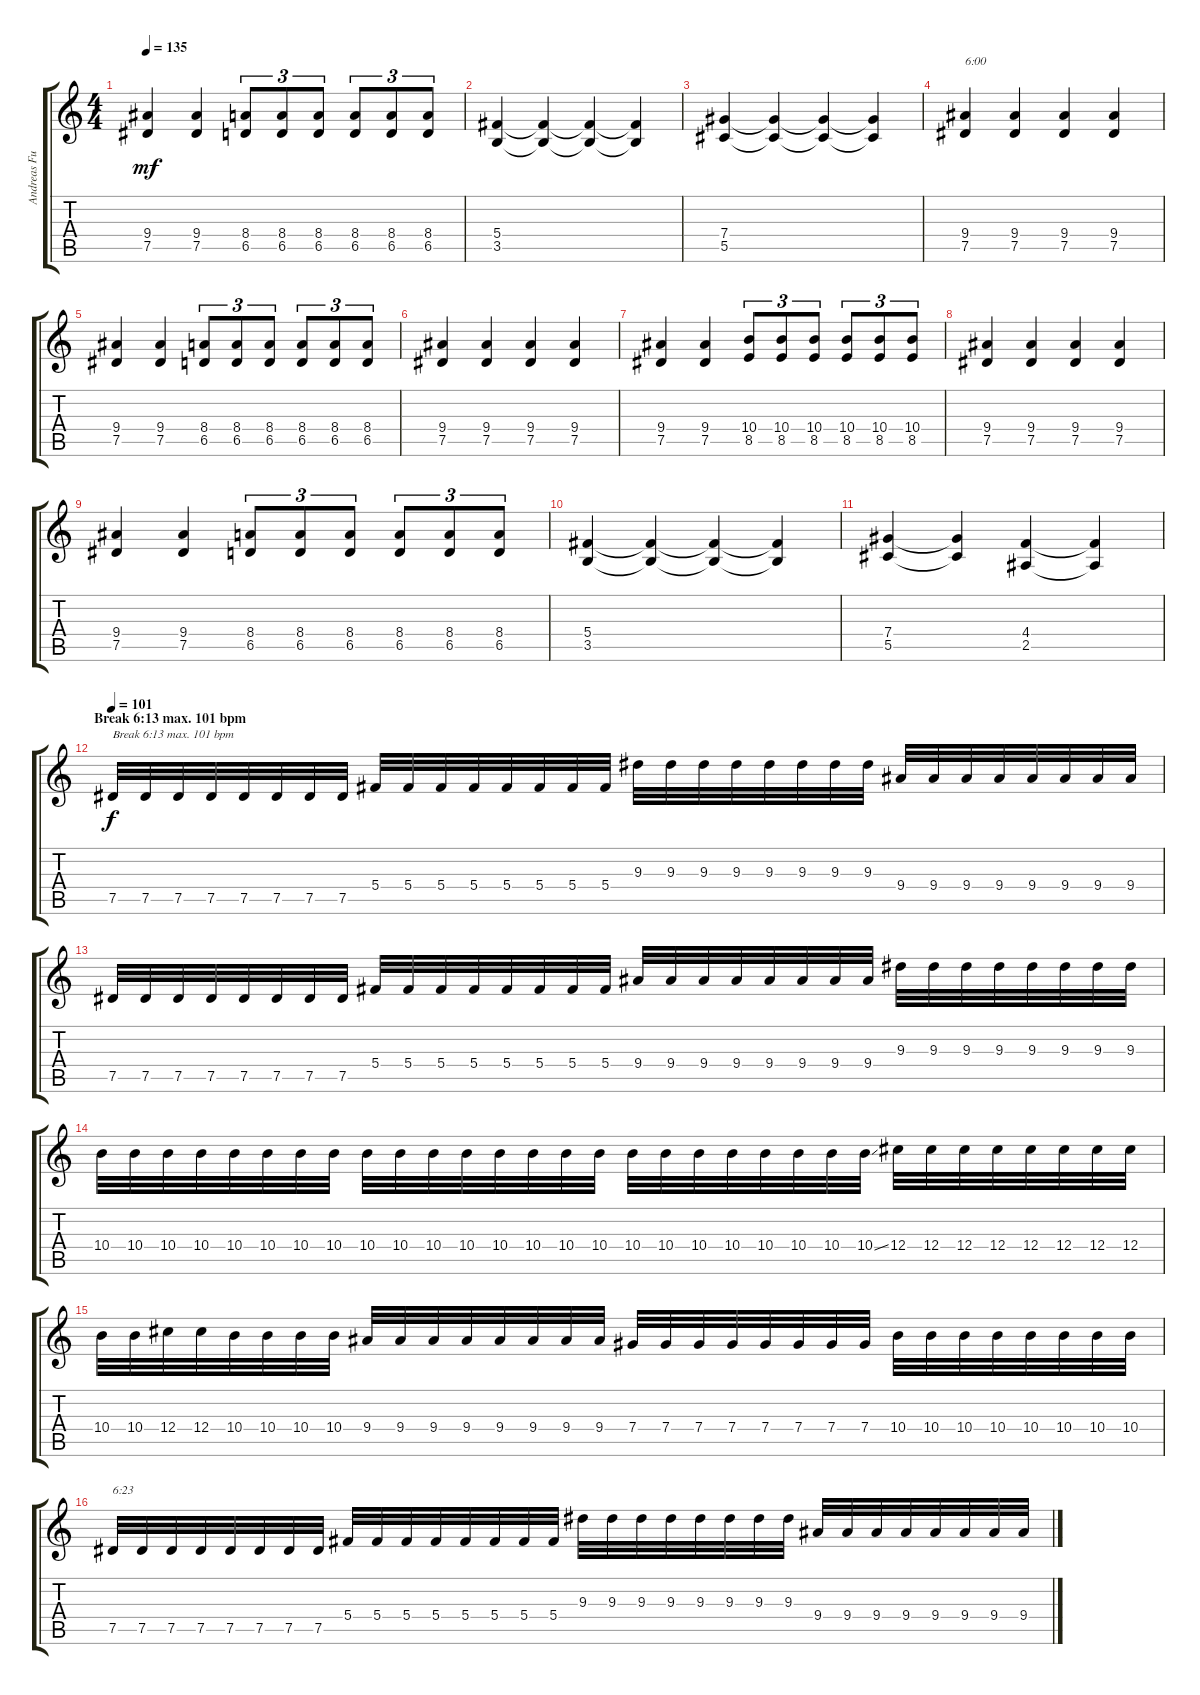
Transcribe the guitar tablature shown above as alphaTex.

\track ("Andreas Fullmestad (D# Tuning)" "Andreas Fu") {instrument distortionguitar}
\staff {score tabs}
\tuning (Eb4 Bb3 Gb3 Db3 Ab2 Eb2) {hide}
\ts (4 4)
\tempo 135
\clef g2
\ks c
(9.4 7.5).4{dy mf} (9.4 7.5).4 (8.4 6.5).8{tu (3 2)} (8.4 6.5).8{tu (3 2)} (8.4 6.5).8{tu (3 2)} (8.4 6.5).8{tu (3 2)} (8.4 6.5).8{tu (3 2)} (8.4 6.5).8{tu (3 2)} |
(5.4 3.5).4 (5.4{t} 3.5{t}).4 (5.4{t} 3.5{t}).4 (5.4{t} 3.5{t}).4 |
(7.4 5.5).4 (7.4{t} 5.5{t}).4 (7.4{t} 5.5{t}).4 (7.4{t} 5.5{t}).4 |
(9.4 7.5).4{txt "6:00"} (9.4 7.5).4 (9.4 7.5).4 (9.4 7.5).4 |
(9.4 7.5).4 (9.4 7.5).4 (8.4 6.5).8{tu (3 2)} (8.4 6.5).8{tu (3 2)} (8.4 6.5).8{tu (3 2)} (8.4 6.5).8{tu (3 2)} (8.4 6.5).8{tu (3 2)} (8.4 6.5).8{tu (3 2)} |
(9.4 7.5).4 (9.4 7.5).4 (9.4 7.5).4 (9.4 7.5).4 |
(9.4 7.5).4 (9.4 7.5).4 (10.4 8.5).8{tu (3 2)} (10.4 8.5).8{tu (3 2)} (10.4 8.5).8{tu (3 2)} (10.4 8.5).8{tu (3 2)} (10.4 8.5).8{tu (3 2)} (10.4 8.5).8{tu (3 2)} |
(9.4 7.5).4 (9.4 7.5).4 (9.4 7.5).4 (9.4 7.5).4 |
(9.4 7.5).4 (9.4 7.5).4 (8.4 6.5).8{tu (3 2)} (8.4 6.5).8{tu (3 2)} (8.4 6.5).8{tu (3 2)} (8.4 6.5).8{tu (3 2)} (8.4 6.5).8{tu (3 2)} (8.4 6.5).8{tu (3 2)} |
(5.4 3.5).4 (5.4{t} 3.5{t}).4 (5.4{t} 3.5{t}).4 (5.4{t} 3.5{t}).4 |
(7.4 5.5).4 (7.4{t} 5.5{t}).4 (4.4 2.5).4 (4.4{t} 2.5{t}).4 |
\section ("" "Break 6:13 max. 101 bpm")
\tempo 101
7.5.32{txt "Break 6:13 max. 101 bpm" dy f} 7.5.32 7.5.32 7.5.32 7.5.32 7.5.32 7.5.32 7.5.32 5.4.32 5.4.32 5.4.32 5.4.32 5.4.32 5.4.32 5.4.32 5.4.32 9.3.32 9.3.32 9.3.32 9.3.32 9.3.32 9.3.32 9.3.32 9.3.32 9.4.32 9.4.32 9.4.32 9.4.32 9.4.32 9.4.32 9.4.32 9.4.32 |
7.5.32 7.5.32 7.5.32 7.5.32 7.5.32 7.5.32 7.5.32 7.5.32 5.4.32 5.4.32 5.4.32 5.4.32 5.4.32 5.4.32 5.4.32 5.4.32 9.4.32 9.4.32 9.4.32 9.4.32 9.4.32 9.4.32 9.4.32 9.4.32 9.3.32 9.3.32 9.3.32 9.3.32 9.3.32 9.3.32 9.3.32 9.3.32 |
10.4.32 10.4.32 10.4.32 10.4.32 10.4.32 10.4.32 10.4.32 10.4.32 10.4.32 10.4.32 10.4.32 10.4.32 10.4.32 10.4.32 10.4.32 10.4.32 10.4.32 10.4.32 10.4.32 10.4.32 10.4.32 10.4.32 10.4.32 10.4{ss}.32 12.4.32 12.4.32 12.4.32 12.4.32 12.4.32 12.4.32 12.4.32 12.4.32 |
10.4.32 10.4.32 12.4.32 12.4.32 10.4.32 10.4.32 10.4.32 10.4.32 9.4.32 9.4.32 9.4.32 9.4.32 9.4.32 9.4.32 9.4.32 9.4.32 7.4.32 7.4.32 7.4.32 7.4.32 7.4.32 7.4.32 7.4.32 7.4.32 10.4.32 10.4.32 10.4.32 10.4.32 10.4.32 10.4.32 10.4.32 10.4.32 |
7.5.32{txt "6:23"} 7.5.32 7.5.32 7.5.32 7.5.32 7.5.32 7.5.32 7.5.32 5.4.32 5.4.32 5.4.32 5.4.32 5.4.32 5.4.32 5.4.32 5.4.32 9.3.32 9.3.32 9.3.32 9.3.32 9.3.32 9.3.32 9.3.32 9.3.32 9.4.32 9.4.32 9.4.32 9.4.32 9.4.32 9.4.32 9.4.32 9.4.32
